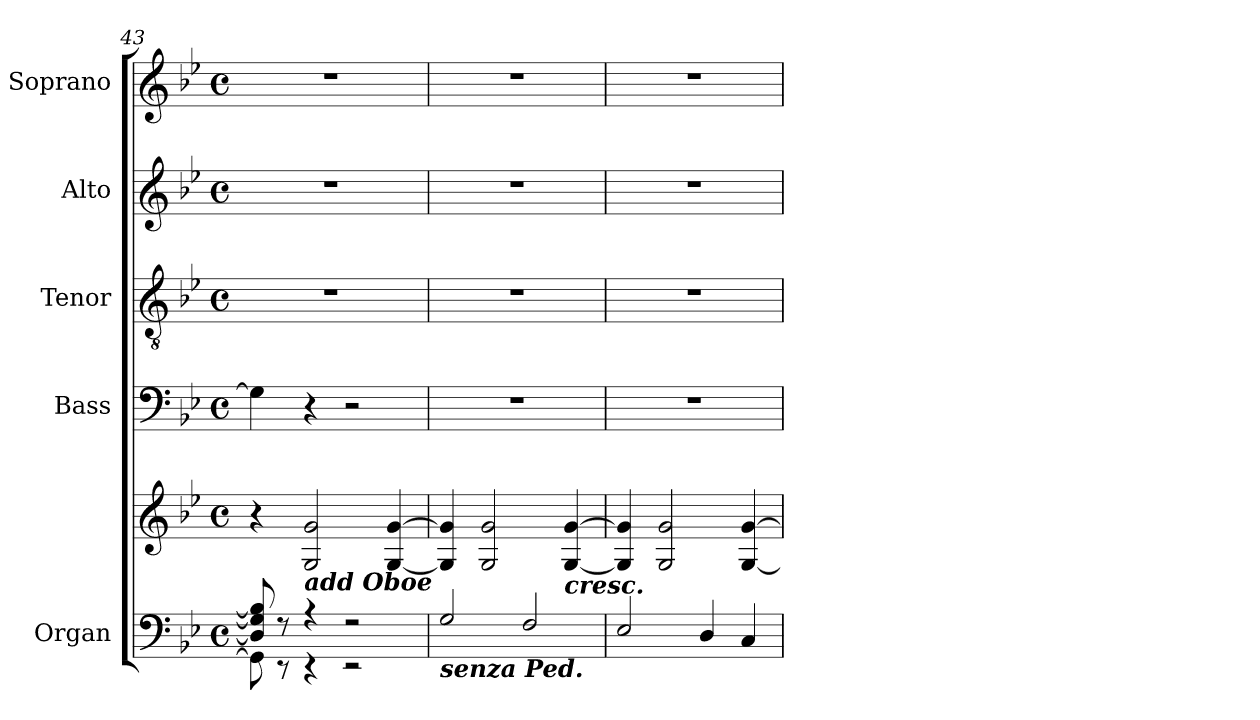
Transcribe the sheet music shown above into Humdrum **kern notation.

**kern	**kern	**kern	**kern	**kern	**kern
*part5	*part5	*part4	*part3	*part2	*part1
*staff6	*staff5	*staff4	*staff3	*staff2	*staff1
*I"Organ	*	*I"Bass	*I"Tenor	*I"Alto	*I"Soprano
*	*	*I'B	*I'T	*I'A	*I'S
*clefF4	*clefG2	*clefF4	*clefGv2	*clefG2	*clefG2
*k[b-e-]	*k[b-e-]	*k[b-e-]	*k[b-e-]	*k[b-e-]	*k[b-e-]
*B-:	*B-:	*B-:	*B-:	*B-:	*B-:
*M4/4	*M4/4	*M4/4	*M4/4	*M4/4	*M4/4
*met(c)	*met(c)	*met(c)	*met(c)	*met(c)	*met(c)
=43	=43	=43	=43	=43	=43
*^	*	*	*	*	*
8D/] 8G/] 8B-/]	8GG\]	4r	4G]	1r	1r	1r
8r	8r	.	.	.	.	.
!	!	!LO:TX:b:Bi:t=add Oboe	!	!	!	!
4r	4r	2G 2g	4r	.	.	.
2r	2r	.	2r	.	.	.
.	.	[4G [4g	.	.	.	.
=44	=44	=44	=44	=44	=44	=44
!LO:TX:b:Bi:t=senza Ped.	!	!	!	!	!	!
2G/	1ryy	4G] 4g]	1r	1r	1r	1r
.	.	2G 2g	.	.	.	.
2F/	.	.	.	.	.	.
!	!	!LO:TX:b:Bi:t=cresc.	!	!	!	!
.	.	[4G [4g	.	.	.	.
=45	=45	=45	=45	=45	=45	=45
2E-/	1ryy	4G] 4g]	1r	1r	1r	1r
.	.	2G 2g	.	.	.	.
4D/	.	.	.	.	.	.
4C/	.	[4G [4g	.	.	.	.
*v	*v	*	*	*	*	*
=	=	=	=	=	=
*-	*-	*-	*-	*-	*-
